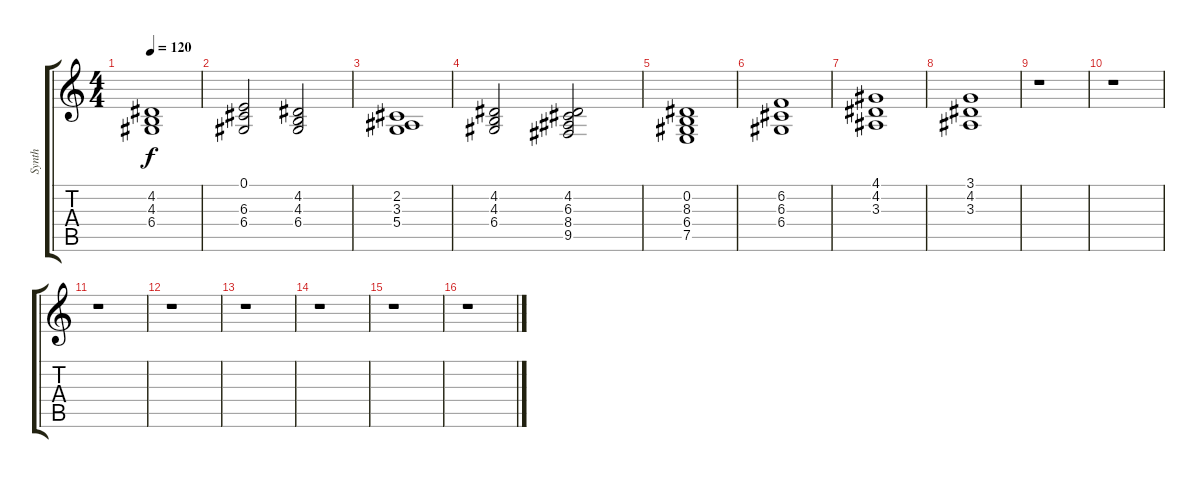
\track ("Synth" "Synth") {instrument stringensemble1}
\staff {score tabs}
\tuning (E4 B3 G3 D3 A2 E2) {hide}
\ts (4 4)
\tempo 120
\clef g2
\ks c
(4.2 4.3 6.4).1{dy f} |
(0.1 6.3 6.4).2 (4.2 4.3 6.4).2 |
(2.2 3.3 5.4).1 |
(4.2 4.3 6.4).2 (4.2 6.3 8.4 9.5).2 |
(0.2 8.3 6.4 7.5).1 |
(6.2 6.3 6.4).1 |
(4.1 4.2 3.3).1 |
(3.1 4.2 3.3).1 |
r.1 |
r.1 |
r.1 |
r.1 |
r.1 |
r.1 |
r.1 |
r.1
